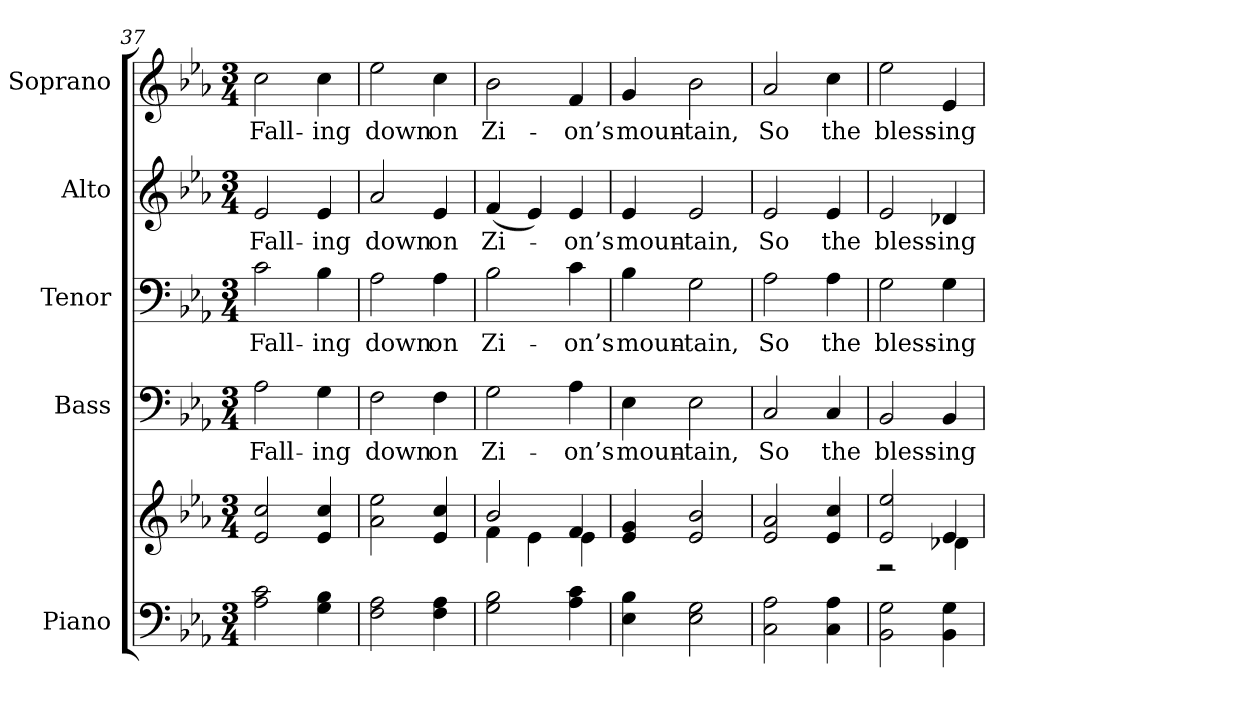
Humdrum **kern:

**kern	**kern	**kern	**text	**kern	**text	**kern	**text	**kern	**text
*part5	*part5	*part4	*part4	*part3	*part3	*part2	*part2	*part1	*part1
*staff6	*staff5	*staff4	*staff4	*staff3	*staff3	*staff2	*staff2	*staff1	*staff1
*I"Piano	*	*I"Bass	*	*I"Tenor	*	*I"Alto	*	*I"Soprano	*
*I'Pno.	*	*I'B.	*	*I'T.	*	*I'A.	*	*I'S.	*
!!LO:PB:g=z
*clefF4	*clefG2	*clefF4	*	*clefF4	*	*clefG2	*	*clefG2	*
*k[b-e-a-]	*k[b-e-a-]	*k[b-e-a-]	*	*k[b-e-a-]	*	*k[b-e-a-]	*	*k[b-e-a-]	*
*E-:	*E-:	*E-:	*	*E-:	*	*E-:	*	*E-:	*
*M3/4	*M3/4	*M3/4	*	*M3/4	*	*M3/4	*	*M3/4	*
=37	=37	=37	=37	=37	=37	=37	=37	=37	=37
!	!	!	!LO:LY:b:color=#000000	!	!	!	!	!	!
!	!	!	!	!	!LO:LY:b:color=#000000	!	!	!	!
!	!	!	!	!	!	!	!LO:LY:b:color=#000000	!	!
!	!	!	!	!	!	!	!	!	!LO:LY:b:color=#000000
2A-i\ 2ci	2e-i/ 2cci	2A-i\	Fall-	2ci\	Fall-	2e-i/	Fall-	2cci\	Fall-
!	!	!	!LO:LY:b:color=#000000	!	!	!	!	!	!
!	!	!	!	!	!LO:LY:b:color=#000000	!	!	!	!
!	!	!	!	!	!	!	!LO:LY:b:color=#000000	!	!
!	!	!	!	!	!	!	!	!	!LO:LY:b:color=#000000
4Gi\ 4B-i	4e-i/ 4cci	4Gi\	-ing	4B-i\	-ing	4e-i/	-ing	4cci\	-ing
=38	=38	=38	=38	=38	=38	=38	=38	=38	=38
!	!	!	!LO:LY:b:color=#000000	!	!	!	!	!	!
!	!	!	!	!	!LO:LY:b:color=#000000	!	!	!	!
!	!	!	!	!	!	!	!LO:LY:b:color=#000000	!	!
!	!	!	!	!	!	!	!	!	!LO:LY:b:color=#000000
2Fi\ 2A-i	2a-i\ 2ee-i	2Fi\	down	2A-i\	down	2a-i/	down	2ee-i\	down
!	!	!	!LO:LY:b:color=#000000	!	!	!	!	!	!
!	!	!	!	!	!LO:LY:b:color=#000000	!	!	!	!
!	!	!	!	!	!	!	!LO:LY:b:color=#000000	!	!
!	!	!	!	!	!	!	!	!	!LO:LY:b:color=#000000
4Fi\ 4A-i	4e-i/ 4cci	4Fi\	on	4A-i\	on	4e-i/	on	4cci\	on
=39	=39	=39	=39	=39	=39	=39	=39	=39	=39
*	*^	*	*	*	*	*	*	*	*
!	!	!	!	!LO:LY:b:color=#000000	!	!	!	!	!	!
!	!	!	!	!	!	!LO:LY:b:color=#000000	!	!	!	!
!	!	!	!	!	!	!	!	!LO:LY:b:color=#000000	!	!
!	!	!	!	!	!	!	!	!	!	!LO:LY:b:color=#000000
2Gi\ 2B-i	2b-i/	4fi\	2Gi\	Zi-	2B-i\	Zi-	(4fi/	Zi-	2b-i\	Zi-
.	.	4e-i\	.	.	.	.	4e-i/)	.	.	.
!	!	!	!	!LO:LY:b:color=#000000	!	!	!	!	!	!
!	!	!	!	!	!	!LO:LY:b:color=#000000	!	!	!	!
!	!	!	!	!	!	!	!	!LO:LY:b:color=#000000	!	!
!	!	!	!	!	!	!	!	!	!	!LO:LY:b:color=#000000
4A-i\ 4ci	4fi/	4e-i\	4A-i\	-on’s	4ci\	-on’s	4e-i/	-on’s	4fi/	-on’s
*	*v	*v	*	*	*	*	*	*	*	*
=40	=40	=40	=40	=40	=40	=40	=40	=40	=40
*	*^	*	*	*	*	*	*	*	*
!	!	!	!	!LO:LY:b:color=#000000	!	!	!	!	!	!
*	*v	*v	*	*	*	*	*	*	*	*
*	*^	*	*	*	*	*	*	*	*
!	!	!	!	!	!	!LO:LY:b:color=#000000	!	!	!	!
*	*v	*v	*	*	*	*	*	*	*	*
*	*^	*	*	*	*	*	*	*	*
!	!	!	!	!	!	!	!	!LO:LY:b:color=#000000	!	!
*	*v	*v	*	*	*	*	*	*	*	*
*	*^	*	*	*	*	*	*	*	*
!	!	!	!	!	!	!	!	!	!	!LO:LY:b:color=#000000
*	*v	*v	*	*	*	*	*	*	*	*
4E-i\ 4B-i	4e-i/ 4gi	4E-i\	moun-	4B-i\	moun-	4e-i/	moun-	4gi/	moun-
!	!	!	!LO:LY:b:color=#000000	!	!	!	!	!	!
!	!	!	!	!	!LO:LY:b:color=#000000	!	!	!	!
!	!	!	!	!	!	!	!LO:LY:b:color=#000000	!	!
!	!	!	!	!	!	!	!	!	!LO:LY:b:color=#000000
2E-i\ 2Gi	2e-i/ 2b-i	2E-i\	-tain,	2Gi\	-tain,	2e-i/	-tain,	2b-i\	-tain,
!!LO:PB:g=z
=41	=41	=41	=41	=41	=41	=41	=41	=41	=41
!	!	!	!LO:LY:b:color=#000000	!	!	!	!	!	!
!	!	!	!	!	!LO:LY:b:color=#000000	!	!	!	!
!	!	!	!	!	!	!	!LO:LY:b:color=#000000	!	!
!	!	!	!	!	!	!	!	!	!LO:LY:b:color=#000000
2Ci\ 2A-i	2e-i/ 2a-i	2Ci/	So	2A-i\	So	2e-i/	So	2a-i/	So
!	!	!	!LO:LY:b:color=#000000	!	!	!	!	!	!
!	!	!	!	!	!LO:LY:b:color=#000000	!	!	!	!
!	!	!	!	!	!	!	!LO:LY:b:color=#000000	!	!
!	!	!	!	!	!	!	!	!	!LO:LY:b:color=#000000
4Ci\ 4A-i	4e-i/ 4cci	4Ci/	the	4A-i\	the	4e-i/	the	4cci\	the
=42	=42	=42	=42	=42	=42	=42	=42	=42	=42
*	*^	*	*	*	*	*	*	*	*
!	!	!	!	!LO:LY:b:color=#000000	!	!	!	!	!	!
!	!	!	!	!	!	!LO:LY:b:color=#000000	!	!	!	!
!	!	!	!	!	!	!	!	!LO:LY:b:color=#000000	!	!
!	!	!	!	!	!	!	!	!	!	!LO:LY:b:color=#000000
2BB-i\ 2Gi	2e-i/ 2ee-i	2r	2BB-i/	bless-	2Gi\	bless-	2e-i/	bless-	2ee-i\	bless-
!	!	!	!	!LO:LY:b:color=#000000	!	!	!	!	!	!
!	!	!	!	!	!	!LO:LY:b:color=#000000	!	!	!	!
!	!	!	!	!	!	!	!	!LO:LY:b:color=#000000	!	!
!	!	!	!	!	!	!	!	!	!	!LO:LY:b:color=#000000
4BB-i\ 4Gi	4e-i/	4d-Xi\	4BB-i/	-ing	4Gi\	-ing	4d-Xi/	-ing	4e-i/	-ing
*	*v	*v	*	*	*	*	*	*	*	*
=	=	=	=	=	=	=	=	=	=
*-	*-	*-	*-	*-	*-	*-	*-	*-	*-
